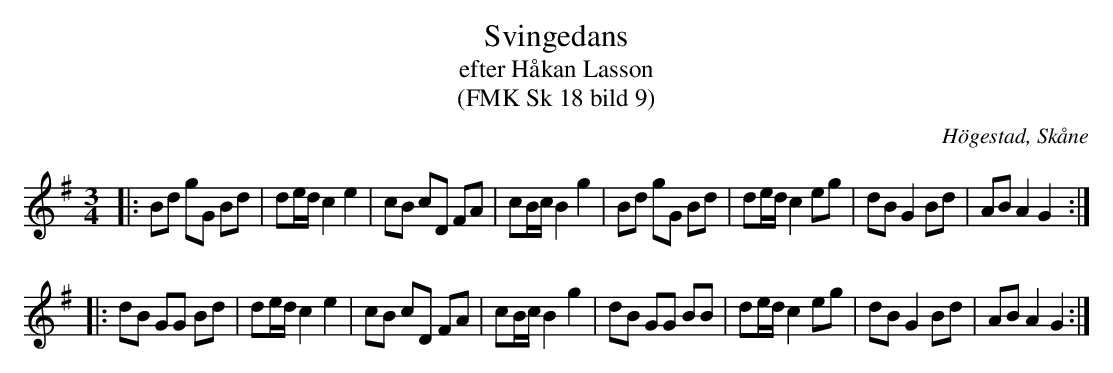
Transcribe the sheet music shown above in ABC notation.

X:1
T:Svingedans
T:efter Håkan Lasson
T:(FMK Sk 18 bild 9)
O:Högestad, Skåne
M:3/4
L:1/8
Q:108
K:G
|: Bd gG Bd | de/d/ c2 e2 | cB cD FA | cB/c/ B2 g2 | Bd gG Bd | de/d/ c2 eg | dB G2 Bd | AB A2 G2 :|
|: dB GG Bd | de/d/ c2 e2 | cB cD FA | cB/c/ B2 g2 | dB GG BB | de/d/ c2 eg | dB G2 Bd | AB A2 G2 :|
